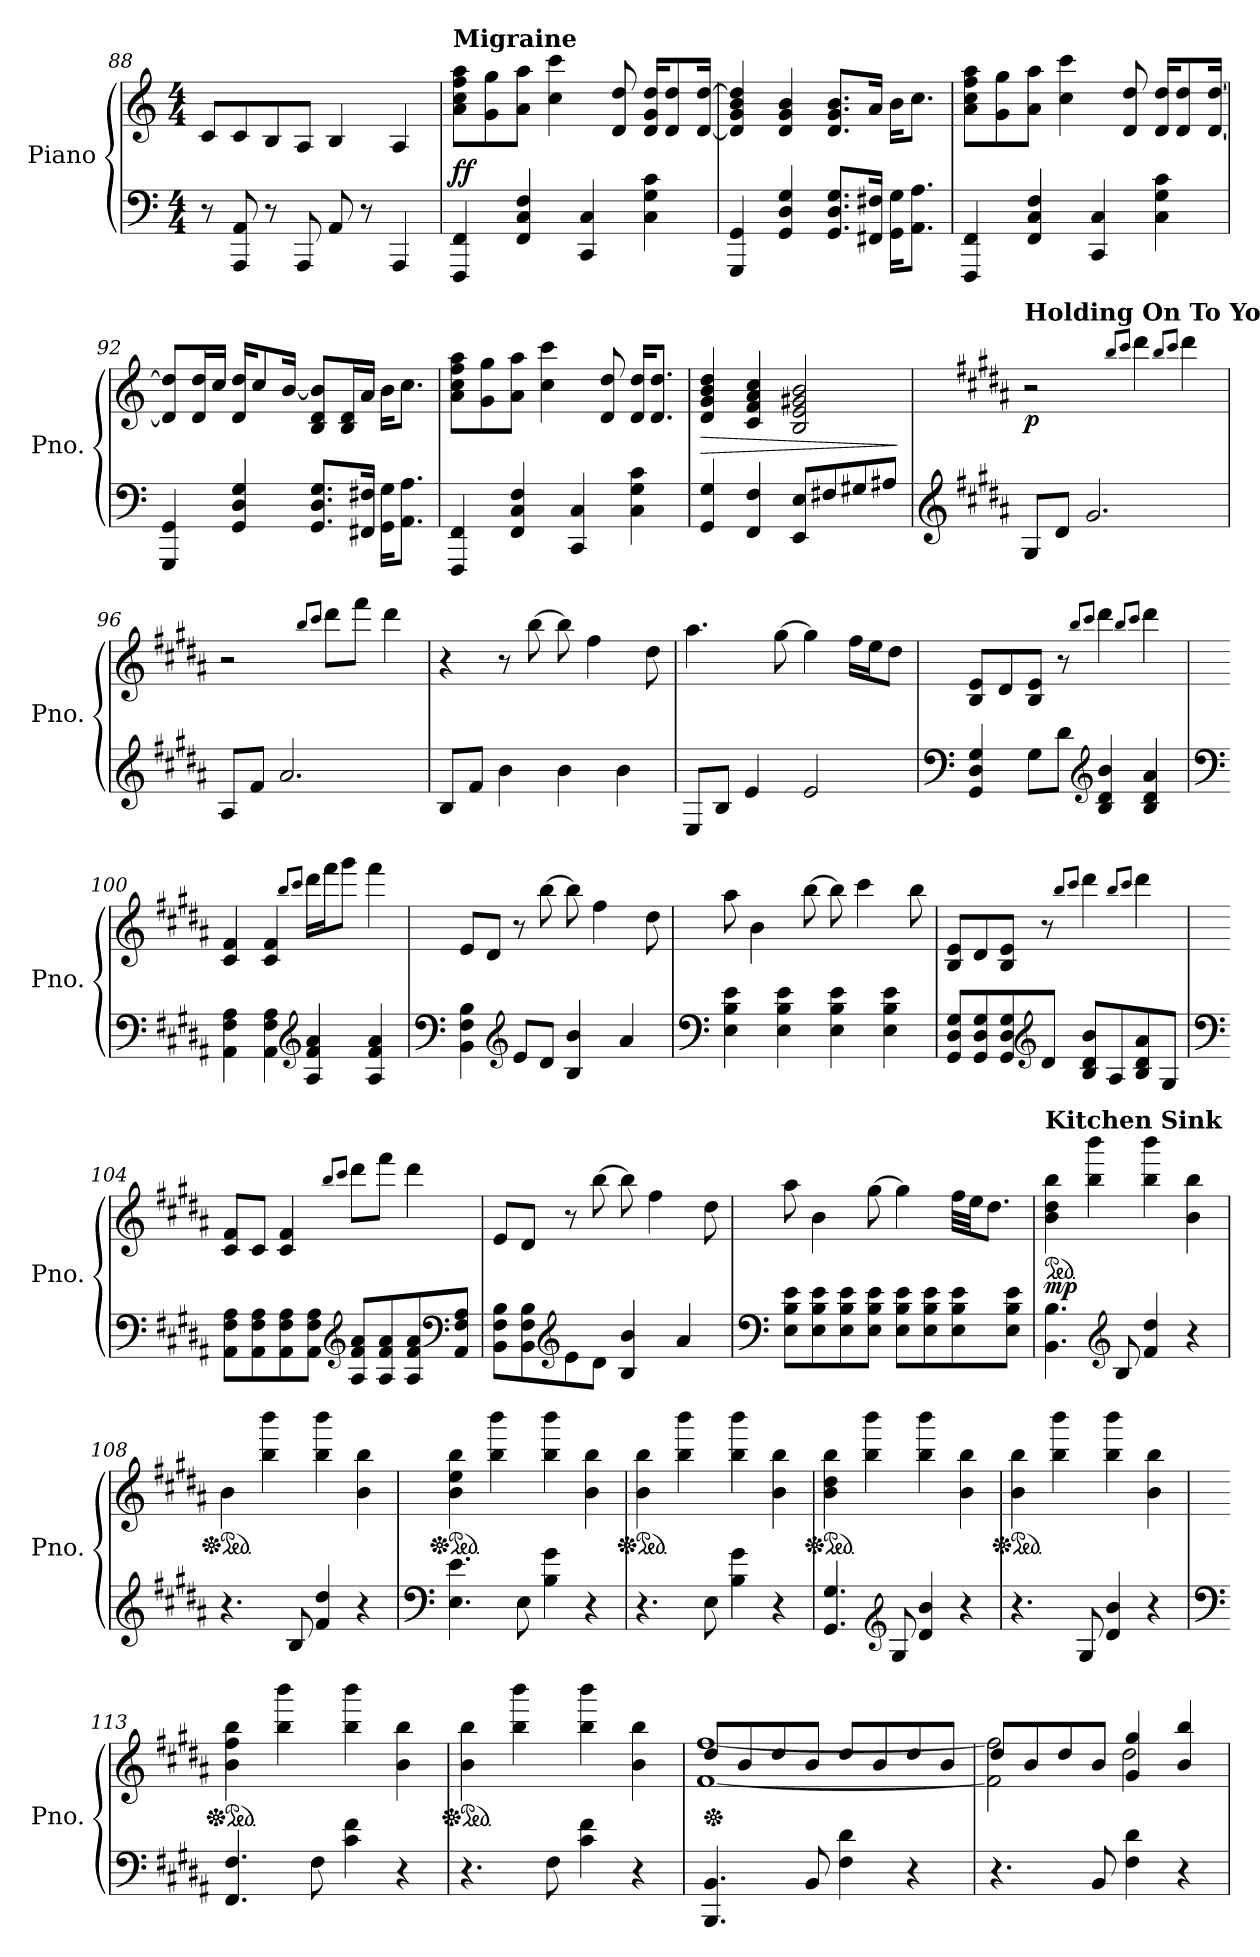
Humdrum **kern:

**kern	**kern	**dynam
*part1	*part1	*part1
*staff2	*staff1	*staff1/2
*I"Piano	*	*
*I'Pno.	*	*
!!LO:LB:g=z
*clefF4	*clefG2	*
*k[]	*k[]	*
*M4/4	*M4/4	*
=88	=88	=88
8r	8c/L	.
8AAA/ 8AA/	8c/	.
8r	8B/	.
8AAA/	8A/J	.
8AA/	4B/	.
8r	.	.
4AAA/	4A/	.
=89	=89	=89
*	*MM85	*
!	!LO:TX:a:B:t=Migraine	!
!	!	!LO:DY:a=2
4FFF/ 4FF/	8a\ 8cc\ 8ff\ 8aa\L	ff
.	8g\ 8gg\	.
4FF/ 4C/ 4F/	8a\ 8aa\J	.
.	4cc\ 4ccc\	.
4CC/ 4C/	.	.
.	8d/ 8dd/	.
4C\ 4G\ 4c\	16d/ 16g/ 16dd/KL	.
.	8d/ 8dd/	.
.	[16d/ [16dd/Jk	.
=90	=90	=90
4GGG/ 4GG/	4d/] 4g/ 4b/ 4dd/]	.
4GG/ 4D/ 4G/	4d/ 4g/ 4b/	.
8.GG/ 8.D/ 8.G/L	8.d/ 8.g/ 8.b/L	.
16FF#X/ 16F#X/Jk	16a/Jk	.
16GG\ 16G\KL	16b\KL	.
8.AA\ 8.A\J	8.cc\J	.
=91	=91	=91
4FFF/ 4FF/	8a\ 8cc\ 8ff\ 8aa\L	.
.	8g\ 8gg\	.
4FF/ 4C/ 4F/	8a\ 8aa\J	.
.	4cc\ 4ccc\	.
4CC/ 4C/	.	.
.	8d/ 8dd/	.
4C\ 4G\ 4c\	16d/ 16dd/KL	.
.	8d/ 8dd/	.
.	[16d/ [16dd/Jk	.
!!LO:LB:g=z
=92	=92	=92
4GGG/ 4GG/	8d/] 8dd/]L	.
.	16d/ 16dd/L	.
.	16cc/JJ	.
4GG/ 4D/ 4G/	16d/ 16dd/KL	.
.	8cc/	.
.	[16b/Jk	.
8.GG/ 8.D/ 8.G/L	8B/ 8d/ 8b/]L	.
.	16B/ 16d/L	.
16FF#X/ 16F#X/Jk	16a/JJ	.
16GG\ 16G\KL	16b\KL	.
8.AA\ 8.A\J	8.cc\J	.
=93	=93	=93
4FFF/ 4FF/	8a\ 8cc\ 8ff\ 8aa\L	.
.	8g\ 8gg\	.
4FF/ 4C/ 4F/	8a\ 8aa\J	.
.	4cc\ 4ccc\	.
4CC/ 4C/	.	.
.	8d/ 8dd/	.
4C\ 4G\ 4c\	16d/ 16dd/KL	.
.	8.d/ 8.dd/J	.
=94	=94	=94
!	!	!LO:HP:b
4GG/ 4G/	4d/ 4g/ 4b/ 4dd/	>
4FF/ 4F/	4c/ 4f/ 4a/ 4cc/	.
8EE/ 8E/L	2B/ 2e/ 2g#X/ 2b/	.
8F#X/	.	.
8G#X/	.	.
8A#X/J	.	.
.	.	]
=95	=95	=95
*clefG2	*	*
*k[f#c#g#d#a#]	*k[f#c#g#d#a#]	*
*	*MM90	*
!	!LO:TX:a:B:t=Holding On To You	!
!	!	!LO:DY:b
8G#/L	2r	p
8d#/J	.	.
2.g#/	.	.
.	8qbb/L	.
.	8qccc#/J	.
.	4ddd#\	.
.	8qbb/L	.
.	8qccc#/J	.
.	4ddd#\	.
!!LO:LB:g=z
=96	=96	=96
8A#/L	2r	.
8f#/J	.	.
2.a#/	.	.
.	8qbb/L	.
.	8qccc#/J	.
.	8ddd#\L	.
.	8fff#\J	.
.	4ddd#\	.
=97	=97	=97
8B/L	4r	.
8f#/J	.	.
4b\	8r	.
.	[8bb\	.
4b\	8bb\]	.
.	4ff#\	.
4b\	.	.
.	8dd#\	.
=98	=98	=98
8E/L	4.aa#\	.
8B/J	.	.
4e/	.	.
.	[8gg#\	.
2e/	4gg#\]	.
.	16ff#\LL	.
.	16ee\J	.
.	8dd#\J	.
=99	=99	=99
*clefF4	*	*
4GG#/ 4D#/ 4G#/	8B/ 8e/L	.
.	8d#/	.
8G#\L	8B/ 8e/J	.
8d#\J	8r	.
*clefG2	*	*
.	8qbb/L	.
.	8qccc#/J	.
4B/ 4d#/ 4b/	4ddd#\	.
.	8qbb/L	.
.	8qccc#/J	.
4B/ 4d#/ 4a#/	4ddd#\	.
!!LO:LB:g=z
=100	=100	=100
*clefF4	*	*
4AA#\ 4F#\ 4A#\	4c#/ 4f#/	.
4AA#\ 4F#\ 4A#\	4c#/ 4f#/	.
*clefG2	*	*
.	8qbb/L	.
.	8qccc#/J	.
4A#/ 4f#/ 4a#/	16ddd#\LL	.
.	16fff#\J	.
.	8ggg#\J	.
4A#/ 4f#/ 4a#/	4fff#\	.
=101	=101	=101
*clefF4	*	*
4BB\ 4F#\ 4B\	8e/L	.
.	8d#/J	.
*clefG2	*	*
8e/L	8r	.
8d#/J	[8bb\	.
4B/ 4b/	8bb\]	.
.	4ff#\	.
4a#/	.	.
.	8dd#\	.
=102	=102	=102
*clefF4	*	*
4E\ 4B\ 4e\	8aa#\	.
.	4b\	.
4E\ 4B\ 4e\	.	.
.	[8bb\	.
4E\ 4B\ 4e\	8bb\]	.
.	4ccc#\	.
4E\ 4B\ 4e\	.	.
.	8bb\	.
=103	=103	=103
8GG#/ 8D#/ 8G#/L	8B/ 8e/L	.
8GG#/ 8D#/ 8G#/	8d#/	.
8GG#/ 8D#/ 8G#/	8B/ 8e/J	.
*clefG2	*	*
8d#/J	8r	.
.	8qbb/L	.
.	8qccc#/J	.
8B/ 8d#/ 8b/L	4ddd#\	.
8A#/	.	.
.	8qbb/L	.
.	8qccc#/J	.
8B/ 8d#/ 8a#/	4ddd#\	.
8G#/J	.	.
!!LO:PB:g=z
=104	=104	=104
*clefF4	*	*
8AA#\ 8F#\ 8A#\L	8c#/ 8f#/L	.
8AA#\ 8F#\ 8A#\	8c#/J	.
8AA#\ 8F#\ 8A#\	4c#/ 4f#/	.
8AA#\ 8F#\ 8A#\J	.	.
*clefG2	*	*
.	8qbb/L	.
.	8qccc#/J	.
8A#/ 8f#/ 8a#/L	8ddd#\L	.
8A#/ 8f#/ 8a#/	8fff#\J	.
8A#/ 8f#/ 8a#/	4ddd#\	.
*clefF4	*	*
8AA#/ 8F#/ 8A#/J	.	.
=105	=105	=105
8BB\ 8F#\ 8B\L	8e/L	.
8BB\ 8F#\ 8B\	8d#/J	.
*clefG2	*	*
8e\	8r	.
8d#\J	[8bb\	.
4B/ 4b/	8bb\]	.
.	4ff#\	.
4a#/	.	.
.	8dd#\	.
=106	=106	=106
*clefF4	*	*
8E\ 8B\ 8e\L	8aa#\	.
8E\ 8B\ 8e\	4b\	.
8E\ 8B\ 8e\	.	.
8E\ 8B\ 8e\J	[8gg#\	.
8E\ 8B\ 8e\L	4gg#\]	.
8E\ 8B\ 8e\	.	.
8E\ 8B\ 8e\	32ff#\LLL	.
.	32ee\JJ	.
.	8.dd#\J	.
8E\ 8B\ 8e\J	.	.
=107	=107	=107
*	*ped	*
*	*MM130	*
!	!LO:TX:a:B:t=Kitchen Sink	!
!	!	!LO:DY:a=2
4.BB\ 4.B\	4b\ 4dd#\ 4bb\	mp
.	4bb\ 4bbb\	.
*clefG2	*	*
8B/	.	.
4f#/ 4dd#/	4bb\ 4bbb\	.
4r	4b\ 4bb\	.
!!LO:LB:g=z
=108	=108	=108
*	*Xped	*
*	*ped	*
4.r	4b\	.
.	4bb\ 4bbb\	.
8B/	.	.
4f#/ 4dd#/	4bb\ 4bbb\	.
4r	4b\ 4bb\	.
=109	=109	=109
*clefF4	*	*
*	*Xped	*
*	*ped	*
4.E\ 4.e\	4b\ 4ee\ 4bb\	.
.	4bb\ 4bbb\	.
8E\	.	.
4B\ 4g#\	4bb\ 4bbb\	.
4r	4b\ 4bb\	.
=110	=110	=110
*	*Xped	*
*	*ped	*
4.r	4b\ 4bb\	.
.	4bb\ 4bbb\	.
8E\	.	.
4B\ 4g#\	4bb\ 4bbb\	.
4r	4b\ 4bb\	.
=111	=111	=111
*	*Xped	*
*	*ped	*
4.GG#/ 4.G#/	4b\ 4dd#\ 4bb\	.
.	4bb\ 4bbb\	.
*clefG1	*	*
8B/	.	.
4f#/ 4dd#/	4bb\ 4bbb\	.
4r	4b\ 4bb\	.
=112	=112	=112
*	*Xped	*
*	*ped	*
4.r	4b\ 4bb\	.
.	4bb\ 4bbb\	.
8B/	.	.
4f#/ 4dd#/	4bb\ 4bbb\	.
4r	4b\ 4bb\	.
=113	=113	=113
*clefF4	*	*
*	*Xped	*
*	*ped	*
4.FF#/ 4.F#/	4b\ 4ff#\ 4bb\	.
.	4bb\ 4bbb\	.
8F#\	.	.
4c#\ 4f#\	4bb\ 4bbb\	.
4r	4b\ 4bb\	.
!!LO:LB:g=z
=114	=114	=114
*	*Xped	*
*	*ped	*
4.r	4b\ 4bb\	.
.	4bb\ 4bbb\	.
8F#\	.	.
4c#\ 4f#\	4bb\ 4bbb\	.
4r	4b\ 4bb\	.
=115	=115	=115
*	*Xped	*
*	*^	*
4.BBB/ 4.BB/	8dd#/L	[1f# [1ff#	.
.	8b/	.	.
.	8dd#/	.	.
8BB/	8b/J	.	.
4F#\ 4d#\	8dd#/L	.	.
.	8b/	.	.
4r	8dd#/	.	.
.	8b/J	.	.
=116	=116	=116	=116
4.r	8dd#/L	2f#\] 2ff#\]	.
.	8b/	.	.
.	8dd#/	.	.
8BB/	8b/J	.	.
4F#\ 4d#\	4g#/ 4gg#/	2dd#\	.
4r	4b/ 4bb/	.	.
*	*v	*v	*
=	=	=
*-	*-	*-
